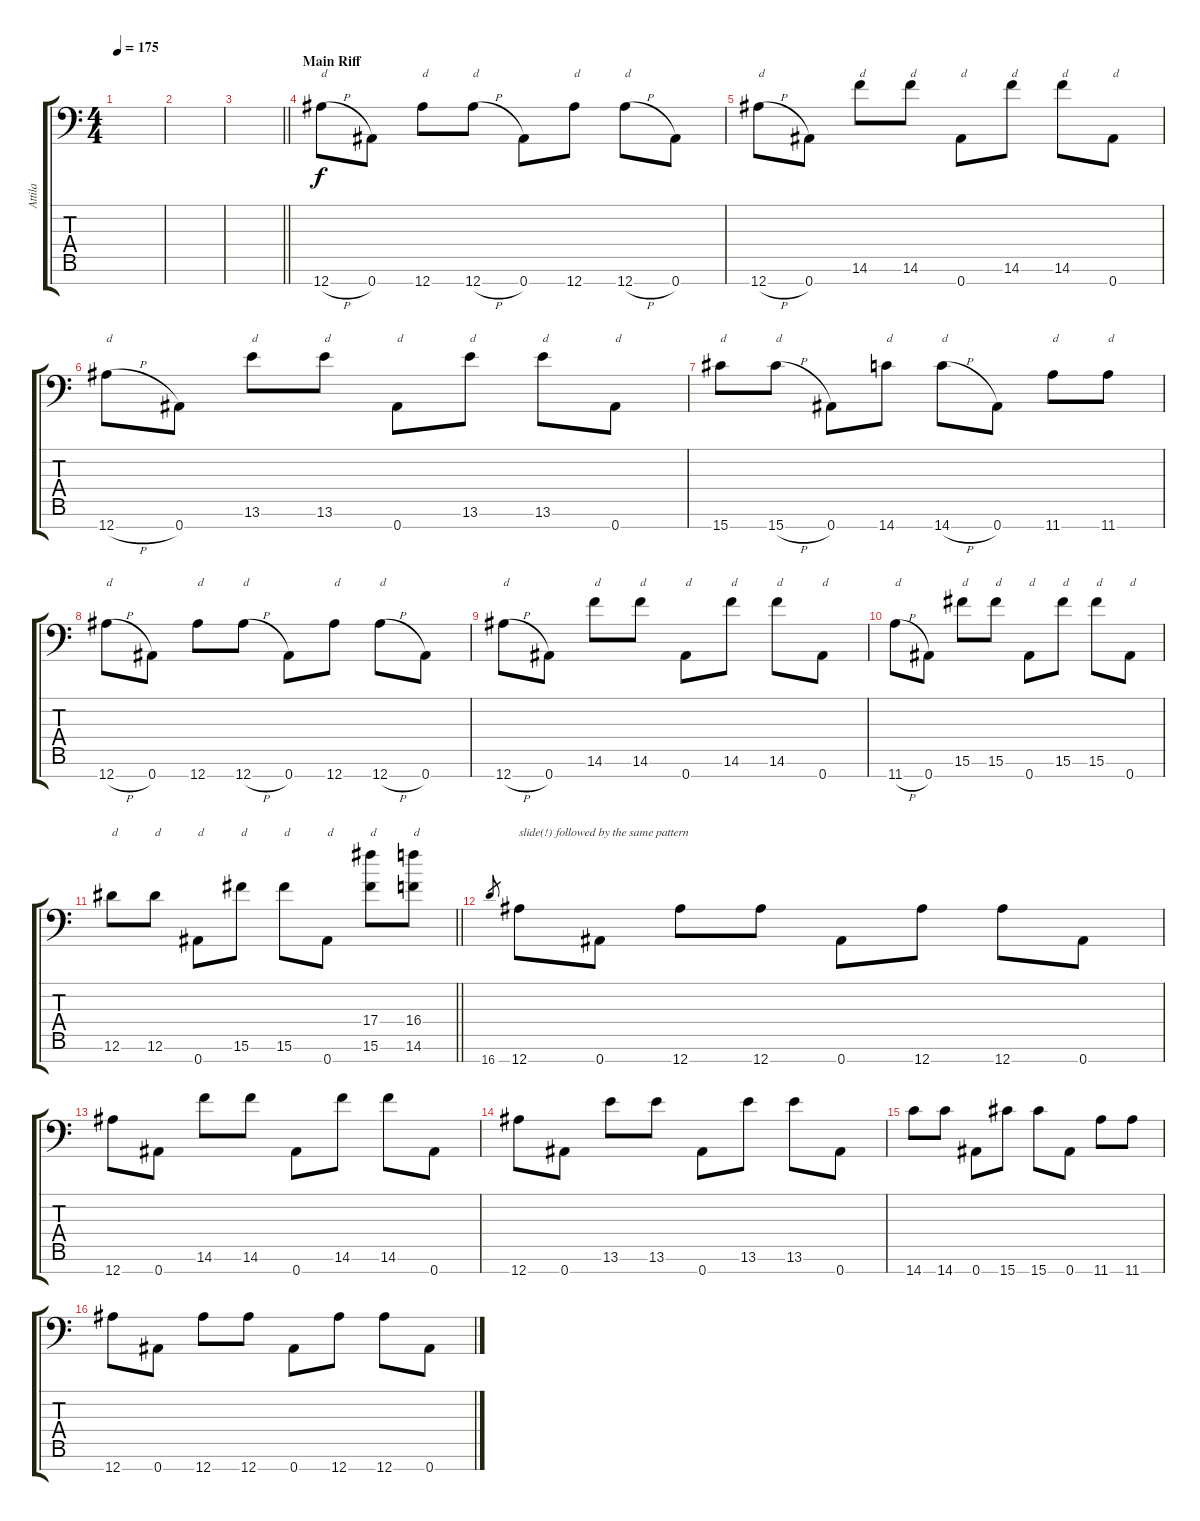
\track ("Attila" "Attila") {instrument distortionguitar}
\staff {score tabs}
\tuning (Eb4 Bb3 Gb3 Db3 Ab2 Eb2 Bb1) {hide}
\ts (4 4)
\tempo 175
\clef f4
\ks c
|
|
\barLineRight lightlight
|
\section ("" "Main Riff")
12.7{h}.8{txt "d" dy f} 0.7.8 12.7.8{txt "d"} 12.7{h}.8{txt "d"} 0.7.8 12.7.8{txt "d"} 12.7{h}.8{txt "d"} 0.7.8 |
12.7{h}.8{txt "d"} 0.7.8 14.6.8{txt "d"} 14.6.8{txt "d"} 0.7.8{txt "d"} 14.6.8{txt "d"} 14.6.8{txt "d"} 0.7.8{txt "d"} |
12.7{h}.8{txt "d"} 0.7.8 13.6.8{txt "d"} 13.6.8{txt "d"} 0.7.8{txt "d"} 13.6.8{txt "d"} 13.6.8{txt "d"} 0.7.8{txt "d"} |
15.7.8{txt "d"} 15.7{h}.8{txt "d"} 0.7.8 14.7.8{txt "d"} 14.7{h}.8{txt "d"} 0.7.8 11.7.8{txt "d"} 11.7.8{txt "d"} |
12.7{h}.8{txt "d"} 0.7.8 12.7.8{txt "d"} 12.7{h}.8{txt "d"} 0.7.8 12.7.8{txt "d"} 12.7{h}.8{txt "d"} 0.7.8 |
12.7{h}.8{txt "d"} 0.7.8 14.6.8{txt "d"} 14.6.8{txt "d"} 0.7.8{txt "d"} 14.6.8{txt "d"} 14.6.8{txt "d"} 0.7.8{txt "d"} |
11.7{h}.8{txt "d"} 0.7.8 15.6.8{txt "d"} 15.6.8{txt "d"} 0.7.8{txt "d"} 15.6.8{txt "d"} 15.6.8{txt "d"} 0.7.8{txt "d"} |
\barLineRight lightlight
12.6.8{txt "d"} 12.6.8{txt "d"} 0.7.8{txt "d"} 15.6.8{txt "d"} 15.6.8{txt "d"} 0.7.8{txt "d"} (17.4 15.6).8{txt "d"} (16.4 14.6).8{txt "d"} |
\section ("" "")
16.7.8{gr} 12.7.8{txt "slide(!) followed by the same pattern"} 0.7.8 12.7.8 12.7.8 0.7.8 12.7.8 12.7.8 0.7.8 |
12.7.8 0.7.8 14.6.8 14.6.8 0.7.8 14.6.8 14.6.8 0.7.8 |
12.7.8 0.7.8 13.6.8 13.6.8 0.7.8 13.6.8 13.6.8 0.7.8 |
14.7.8 14.7.8 0.7.8 15.7.8 15.7.8 0.7.8 11.7.8 11.7.8 |
12.7.8 0.7.8 12.7.8 12.7.8 0.7.8 12.7.8 12.7.8 0.7.8
